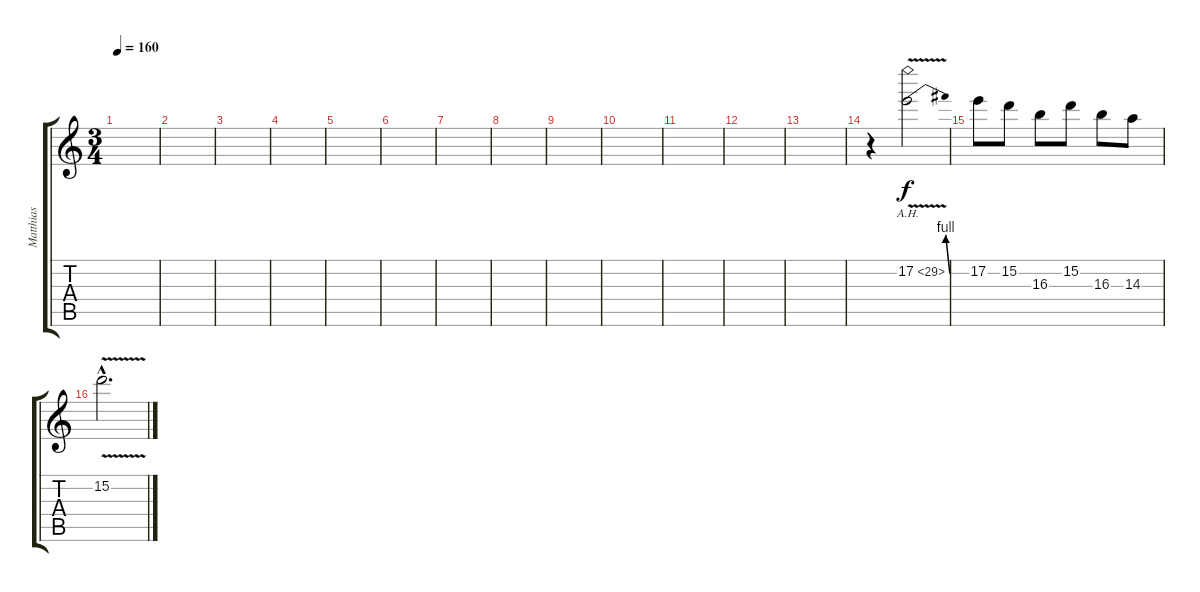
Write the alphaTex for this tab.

\track ("Matthias" "Matthias") {instrument distortionguitar}
\staff {score tabs}
\tuning (E4 B3 G3 D3 A2 E2) {hide}
\ts (3 4)
\tempo 160
\clef g2
\ks c
|
|
|
|
|
|
|
|
|
|
|
|
|
r.4 17.2{be (bend 0 0 60 4) ah 12 v}.2 |
17.2.8 15.2.8 16.3.8 15.2.8 16.3.8 14.3.8 |
15.2{v hac}.2{d}
